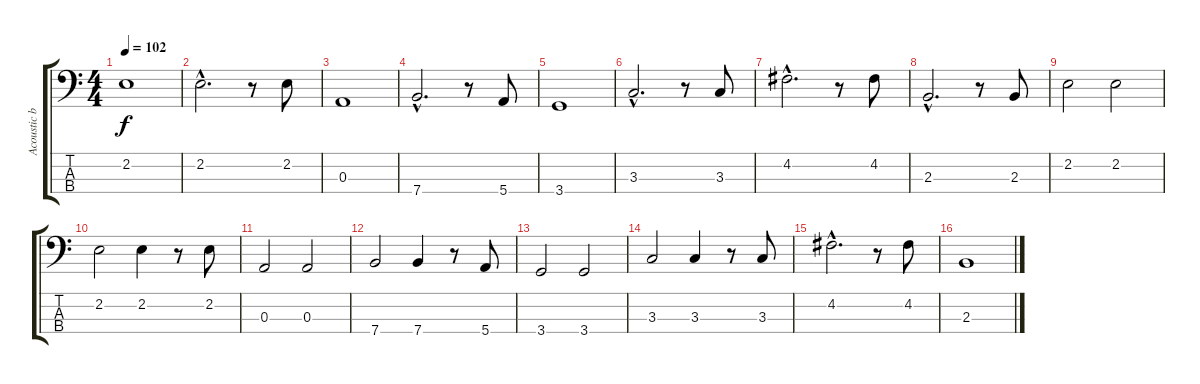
\track ("Acoustic bass" "Acoustic b") {instrument acousticbass}
\staff {score tabs}
\tuning (G2 D2 A1 E1) {hide}
\ts (4 4)
\tempo 102
\clef f4
\ks c
2.2.1{dy f} |
2.2{hac}.2{d} r.8 2.2.8 |
0.3.1 |
7.4{hac}.2{d} r.8 5.4.8 |
3.4.1 |
3.3{hac}.2{d} r.8 3.3.8 |
4.2{hac}.2{d} r.8 4.2.8 |
2.3{hac}.2{d} r.8 2.3.8 |
2.2.2 2.2.2 |
2.2.2 2.2.4 r.8 2.2.8 |
0.3.2 0.3.2 |
7.4.2 7.4.4 r.8 5.4.8 |
3.4.2 3.4.2 |
3.3.2 3.3.4 r.8 3.3.8 |
4.2{hac}.2{d} r.8 4.2.8 |
2.3.1
